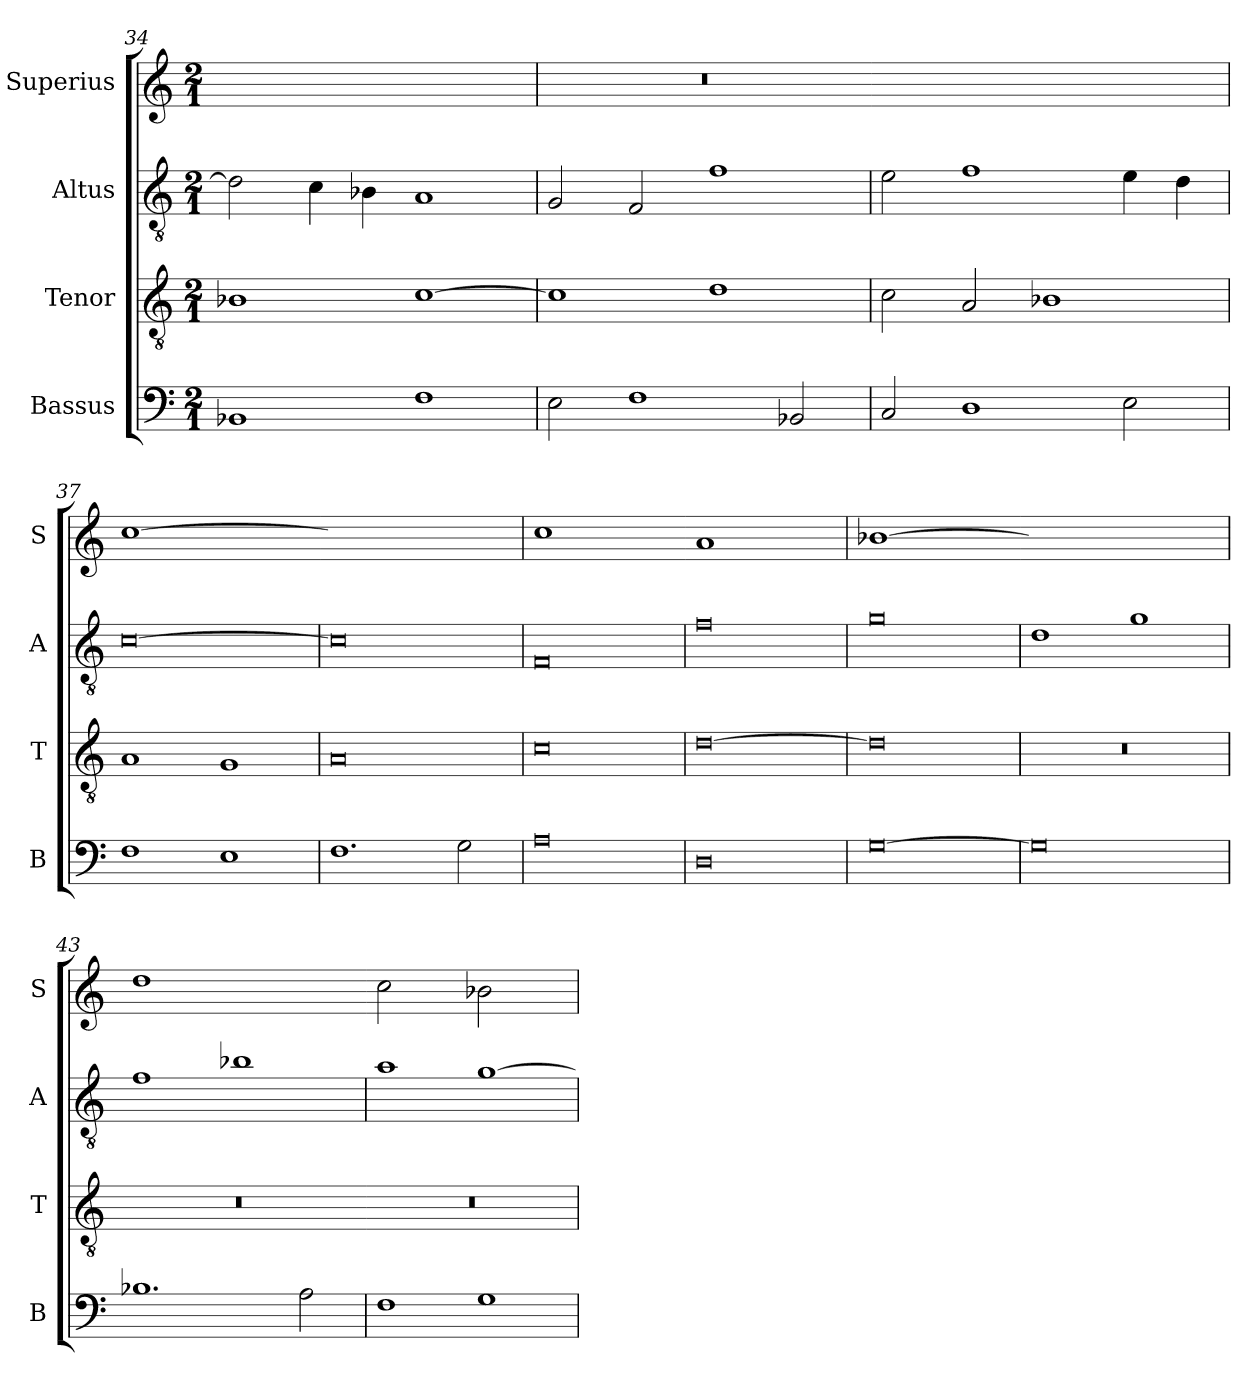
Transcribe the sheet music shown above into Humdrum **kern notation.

**kern	**kern	**kern	**kern
*part4	*part3	*part2	*part1
*staff4	*staff3	*staff2	*staff1
*I"Bassus	*I"Tenor	*I"Altus	*I"Superius
*I'B	*I'T	*I'A	*I'S
*clefF4	*clefGv2	*clefGv2	*clefG2
*k[]	*k[]	*k[]	*k[]
*M2/1	*M2/1	*M2/1	*M2/1
=34	=34	=34	=34
!	!	!	!LO:N:vis=1
1BB-X	1B-X	2d\]	0fyy]
.	.	4c\	.
.	.	4B-X\	.
1F	[1c	1A	.
=35	=35	=35	=35
!	!	!	!LO:N:vis=1
2E\	1c]	2G/	0r
1F	.	2F/	.
.	1d	1f	.
2BB-X/	.	.	.
=36	=36	=36	=36-
!	!	!	!LO:N:vis=1
2C/	2c\	2e\	0ryy
1D	2A/	1f	.
.	1B-X	.	.
2E\	.	4e\	.
.	.	4d\	.
=37	=37	=37	=37
!	!	!	!LO:N:vis=1
1F	1A	[0c	[0cc
1E	1G	.	.
=38	=38	=38	=38-
!	!	!	!LO:N:vis=1
1.F	0A	0c]	0ccyy]
2G\	.	.	.
=39	=39	=39	=39
!	!	!	!LO:N:vis=1
0A	0c	0F	0cc
=40	=40	=40	=40-
!	!	!	!LO:N:vis=1
0D	[0d	0f	0a
=41	=41	=41	=41
!	!	!	!LO:N:vis=1
[0G	0d]	0g	[0b-X
=42	=42	=42	=42-
!	!	!	!LO:N:vis=1
0G]	0r	1d	0b-yy]
.	.	1g	.
=43	=43	=43	=43
!	!	!	!LO:N:vis=1
1.B-X	0r	1f	0dd
.	.	1b-X	.
2A\	.	.	.
=44	=44	=44	=44-
!	!	!	!LO:N:vis=2
1F	0r	1a	1cc
!	!	!	!LO:N:vis=2
1G	.	[1g	1b-X
=	=	=	=
*-	*-	*-	*-
